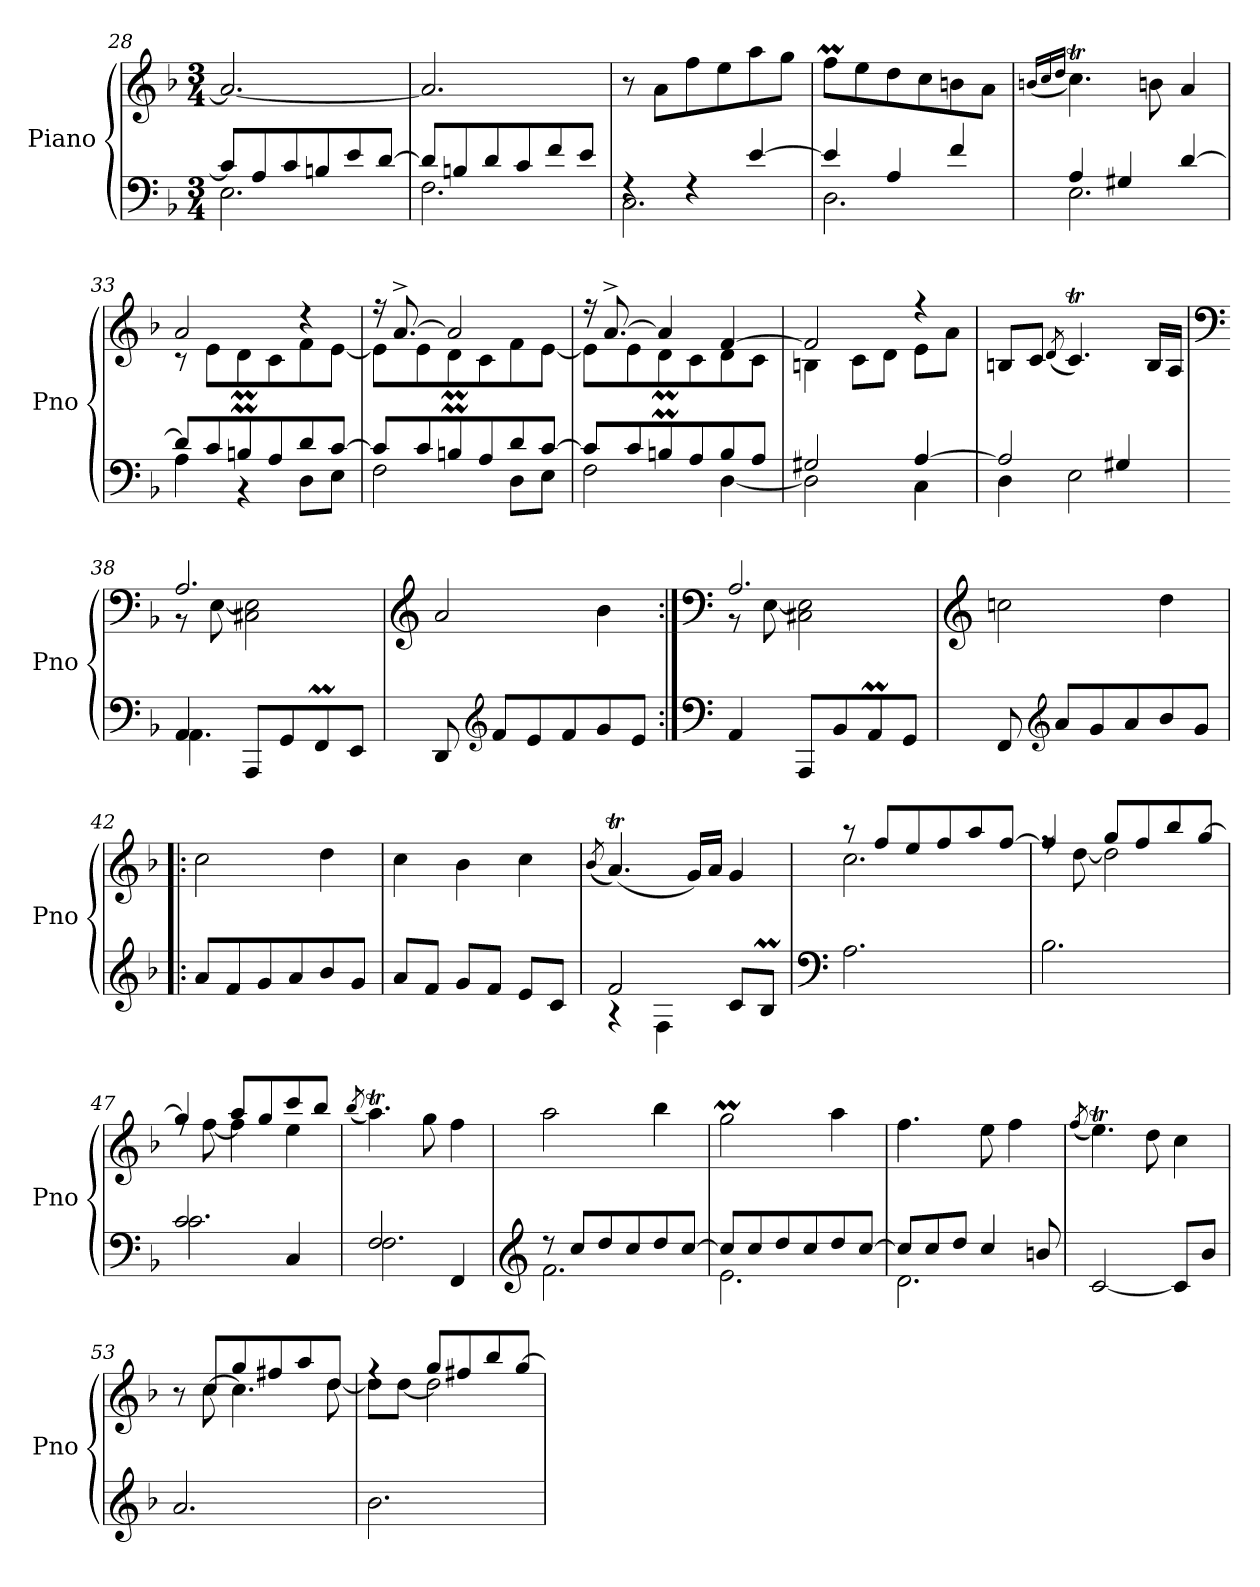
**kern	**kern
*part1	*part1
*staff2	*staff1
*I"Piano	*
*I'Pno	*
*clefF4	*clefG2
*k[b-]	*k[b-]
*M3/4	*M3/4
=28	=28
*^	*
8c/L]	2.E\	2.a/_
8A/	.	.
8c/	.	.
8Bn/	.	.
8e/	.	.
[8d/J	.	.
=29	=29	=29
8d/L]	2.F\	2.a/]
8Bn/	.	.
8d/	.	.
8c/	.	.
8f/	.	.
8e/J	.	.
=30	=30	=30
4rF	2.C\	8r
.	.	8a\L
4rF	.	8ff\
.	.	8ee\
[4e/	.	8aa\
.	.	8gg\J
=31	=31	=31
4e/]	2.D\	8ffM\L
.	.	8ee\
4A/	.	8dd\
.	.	8cc\
4f/	.	8bn\
.	.	8a\J
=32	=32	=32
.	.	(<16qbn/LL
.	.	16qcc/
.	.	16qdd/JJ
4A/	2.E\	4.ccT\)
4G#X/	.	.
.	.	8b\
[4d/	.	4a/
!!LO:LB:g=z
=33	=33	=33
*	*	*^
8d/L]	4A\	2a/	8r
8c/	.	.	8e\L
8Bnm/	4r	.	8dM\
8A/	.	.	8c\
8d/	8D\L	4r	8f\
[8c/J	8E\J	.	[8e\J
=34	=34	=34	=34
8c/L]	2F\	16r	8e\L]
.	.	[8.a^/	.
8c/	.	.	8e\
8Bnm/	.	2a/]	8dM\
8A/	.	.	8c\
8d/	8D\L	.	8f\
[8c/J	8E\J	.	[8e\J
=35	=35	=35	=35
8c/L]	2F\	16r	8e\L]
.	.	[8.a^/	.
8c/	.	.	8e\
8Bnm/	.	4a/]	8dM\
8A/	.	.	8c\
8B/	[4D\	[4f/	8d\
8A/J	.	.	8c\J
=36	=36	=36	=36
2G#X/	2D\]	2f/]	4Bn\
.	.	.	8c\L
.	.	.	8d\J
[4A/	4C\	4r	8e\L
.	.	.	8a\J
*	*	*v	*v
=37	=37	=37
2A/]	4D\	8Bn/L
.	.	8c/J
.	.	(<8qd/
.	2E\	4.cT/)
4G#X/	.	.
.	.	16B/LL
.	.	16A/JJ
=38	=38	=38
*	*	*clefF4
!LO:N:head=solid	!	!
*	*	*^
4AA/	4.AA\	2.A/	8r
.	.	.	[8E\
8AAA/L	.	.	2C#X\ 2E\]
8GG/	8ryy	.	.
8FFM/	4ryy	.	.
8EE/J	.	.	.
*v	*v	*	*
*	*v	*v
=39	=39
*	*clefG2
8DD/	2a/
*clefG2	*
8f/L	.
8e/	.
8f/	.
8g/	4b-\
8e/J	.
!!LO:PB:g=z
=40:|!	=40:|!
*clefF4	*clefF4
*	*^
4AA/	2.A/	8r
.	.	[8E\
8AAA/L	.	2C#X\ 2E\]
8BB-/	.	.
8AAm/	.	.
8GG/J	.	.
*	*v	*v
=41	=41
*	*clefG2
8FF/	2ccn\
*clefG2	*
8a/L	.
8g/	.
8a/	.
8b-/	4dd\
8g/J	.
=42!|:	=42!|:
8a/L	2cc\
8f/	.
8g/	.
8a/	.
8b-/	4dd\
8g/J	.
=43	=43
8a/L	4cc\
8f/J	.
8g/L	4b-\
8f/J	.
8e/L	4cc\
8c/J	.
=44	=44
.	(<8qb-/
*^	*
2f/	4r	(<4.at/)
.	4F\	.
.	.	16g/LL)
.	.	16a/JJ
8c/L	4ryy	4g/
8B-M/J	.	.
*v	*v	*
=45	=45
*clefF4	*
*	*^
2.A\	8r	2.cc\
.	8ff/L	.
.	8ee/	.
.	8ff/	.
.	8aa/	.
.	[8ff/J	.
=46	=46	=46
2.B-\	4ff/]	8rff
.	.	[8dd\
.	8gg/L	2dd\]
.	8ff/	.
.	8bb-/	.
.	[8gg/J	.
!!LO:LB:g=z	!!
=47	=47	=47
*^	*	*
!	!LO:N:head=open	!	!
2c/	2.c\	4gg/]	8rff
.	.	.	[8ff\
.	.	8aa/L	4ff\]
.	.	8gg/	.
4C/	.	8ccc/	4ee\
.	.	8bb-/J	.
*	*	*v	*v
=48	=48	=48
.	.	(<8qbb-/
!	!LO:N:head=open	!
2F/	2.F\	4.aat\)
.	.	8gg\
4FF/	.	4ff\
=49	=49	=49
*clefG2	*	*
8r	2.f\	2aa\
8cc/L	.	.
8dd/	.	.
8cc/	.	.
8dd/	.	4bb-\
[8cc/J	.	.
=50	=50	=50
8cc/L]	2.e\	2ggM\
8cc/	.	.
8dd/	.	.
8cc/	.	.
8dd/	.	4aa\
[8cc/J	.	.
=51	=51	=51
8cc/L]	2.d\	4.ff\
8cc/	.	.
8dd/J	.	.
4cc/	.	8ee\
.	.	4ff\
8bn/	.	.
*v	*v	*
=52	=52
.	(<8qff/
[2c/	4.eet\)
.	8dd\
8c/L]	4cc\
8b-/J	.
=53	=53
*	*^
2.a/	8r	8ryy
.	[8cc/L	8cc\
.	8gg/	4.cc\]
.	8ff#X/	.
.	8aa/	.
.	8dd/J	[8dd\
!!LO:LB:g=z	!!
=54	=54	=54
2.b-\	4rff	8dd\L]
.	.	[8dd\J
.	8gg/L	2dd\]
.	8ff#X/	.
.	8bb-/	.
.	[8gg/J	.
*	*v	*v
=	=
*-	*-
